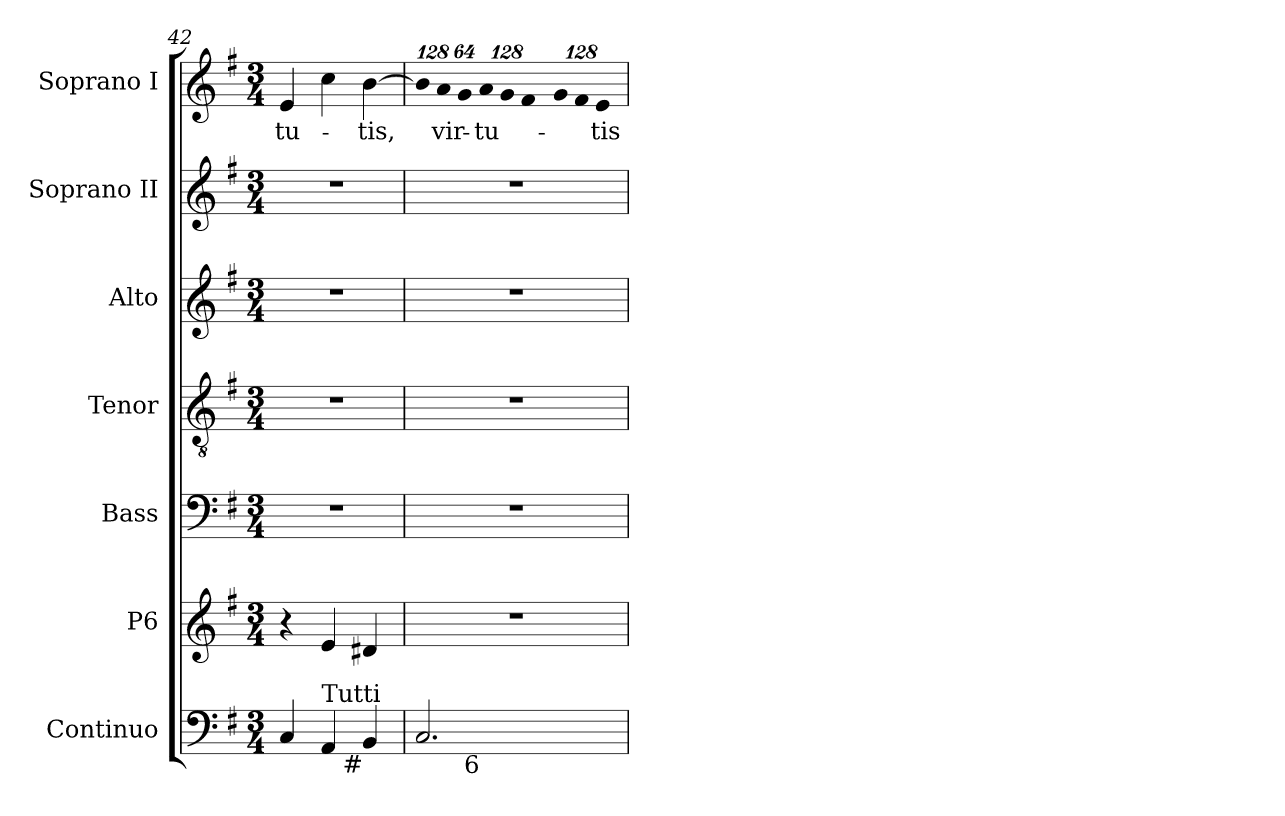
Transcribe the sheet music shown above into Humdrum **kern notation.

**kern	**kern	**kern	**kern	**kern	**kern	**kern	**text
*part7	*part6	*part5	*part4	*part3	*part2	*part1	*part1
*staff7	*staff6	*staff5	*staff4	*staff3	*staff2	*staff1	*staff1
*I"Continuo	*I"P6	*I"Bass	*I"Tenor	*I"Alto	*I"Soprano II	*I"Soprano I	*
*	*	*I'B.	*I'T.	*I'A.	*I'S.	*I'S.	*
*clefF4	*clefG2	*clefF4	*clefGv2	*clefG2	*clefG2	*clefG2	*
*	*	*	*ITrd7c12	*	*	*	*
*k[f#]	*k[f#]	*k[f#]	*k[f#]	*k[f#]	*k[f#]	*k[f#]	*
*G:	*G:	*G:	*G:	*G:	*G:	*G:	*
*M3/4	*M3/4	*M3/4	*M3/4	*M3/4	*M3/4	*M3/4	*
=42	=42	=42	=42	=42	=42	=42	=42
!	!	!LO:N:vis=1	!LO:N:vis=1	!LO:N:vis=1	!LO:N:vis=1	!	!
!	!	!	!	!	!	!	!LO:LY:b:color=#000000
4Ci/	4r	2.r	2.r	2.r	2.r	4ei/	-tu-
!LO:TX:a:t=Tutti	!	!	!	!	!	!	!
4AAi/	4ei/	.	.	.	.	4cci\	.
!LO:TX:b:rj:t=#	!	!	!	!	!	!	!
!	!	!	!	!	!	!	!LO:LY:b:color=#000000
4BBi/	4d#Xi/	.	.	.	.	[>4bi\	-tis,
=43	=43	=43	=43	=43	=43	=43	=43
!	!LO:N:vis=1	!LO:N:vis=1	!LO:N:vis=1	!LO:N:vis=1	!LO:N:vis=1	!	!
*	*	*	*	*	*	*Xbrackettup	*
!LO:TX:b:rj:t=7	!	!	!	!	!	!	!
!	!	!	!	!	!	!LO:N:vis=8	!
*^	*	*	*	*	*	*	*
2.Ci/	4ryy	2.r	2.r	2.r	2.r	2.r	1024%85bi/]	.
!	!	!	!	!	!	!	!LO:N:vis=8	!
!	!	!	!	!	!	!	!	!LO:LY:b:color=#000000
.	.	.	.	.	.	.	1024%85ai/	vir-
!	!	!	!	!	!	!	!LO:N:vis=8	!
.	.	.	.	.	.	.	512%43gi/	.
!	!	!	!	!	!	!	!LO:N:vis=8	!
!	!LO:TX:b:rj:t=6	!	!	!	!	!	!	!
!	!	!	!	!	!	!	!	!LO:LY:b:color=#000000
.	2ryy	.	.	.	.	.	1024%85ai/	-tu-
!	!	!	!	!	!	!	!LO:N:vis=8	!
.	.	.	.	.	.	.	1024%85gi/	.
!	!	!	!	!	!	!	!LO:N:vis=8	!
.	.	.	.	.	.	.	512%43f#i/	.
!	!	!	!	!	!	!	!LO:N:vis=8	!
.	.	.	.	.	.	.	1024%85gi/	.
!	!	!	!	!	!	!	!LO:N:vis=8	!
.	.	.	.	.	.	.	1024%85f#i/	.
!	!	!	!	!	!	!	!LO:N:vis=8	!
!	!	!	!	!	!	!	!	!LO:LY:b:color=#000000
.	.	.	.	.	.	.	512%43ei/	-tis
*v	*v	*	*	*	*	*	*	*
=	=	=	=	=	=	=	=
*-	*-	*-	*-	*-	*-	*-	*-
